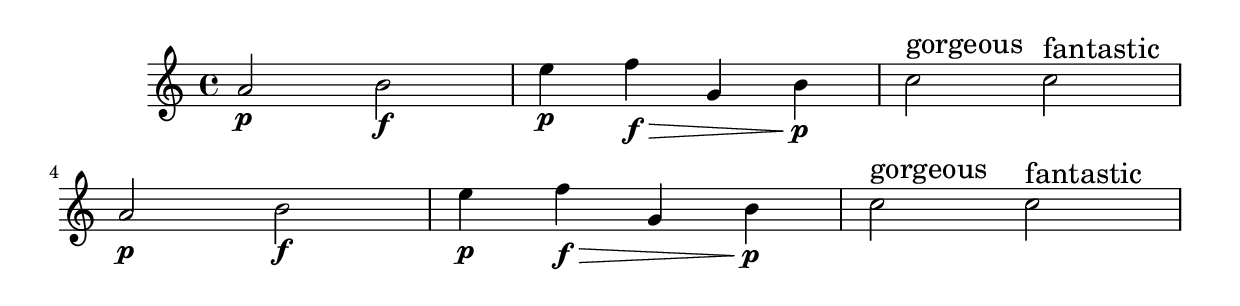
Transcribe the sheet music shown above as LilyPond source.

%% DO NOT EDIT this file manually; it is automatically
%% generated from LSR http://lsr.dsi.unimi.it
%% Make any changes in LSR itself, or in Documentation/snippets/new/ ,
%% and then run scripts/auxiliar/makelsr.py
%%
%% This file is in the public domain.
\version "2.17.20"

\header {
  lsrtags = "spacing, tweaks-and-overrides, workaround"

  texidoc = "
By setting the @code{'Y-extent} property to a suitable value, all
@code{DynamicLineSpanner} objects (hairpins and dynamic texts) can be
aligned to a common reference point, regardless of their actual extent.
This way, every element will be vertically aligned, thus producing a
more pleasing output.

The same idea, together with @code{\\textLengthOn}, is used to align
the text scripts along their baseline.

"
  doctitle = "Vertically aligned dynamics and textscripts"
} % begin verbatim

\markup \vspace #1 %avoid LSR-bug

music = \relative c' {
  a'2\p b\f
  e4\p f\f\> g, b\p
  c2^\markup { \huge gorgeous } c^\markup { \huge fantastic }
}

{
  \music
  \break
  \override DynamicLineSpanner.staff-padding = #2.0
  \override DynamicLineSpanner.Y-extent = #'(-1.5 . 1.5)
  \textLengthOn
  \override TextScript.Y-extent = #'(-1.5 . 1.5)
  \music
}
